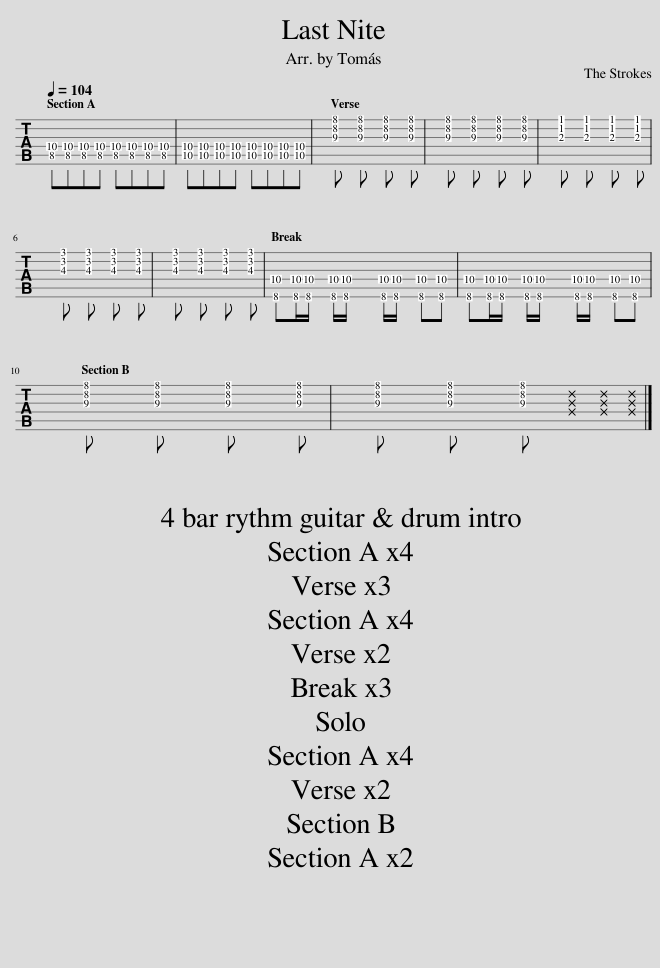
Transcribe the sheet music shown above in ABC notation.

X:1
L:1/8
Q:1/4=104
M:4/4
I:linebreak $
K:C
V:1 tab stafflines=6 strings=E2,A2,D3,G3,B3,E4
V:1
 [!5!F,!4!C][!5!F,!4!C][!5!F,!4!C][!5!F,!4!C] [!5!F,!4!C][!5!F,!4!C][!5!F,!4!C][!5!F,!4!C] | [!5!G,!4!C][!5!G,!4!C][!5!G,!4!C][!5!G,!4!C] [!5!G,!4!C][!5!G,!4!C][!5!G,!4!C][!5!G,!4!C] | x [!3!E!2!G!1!c] x [!3!E!2!G!1!c] x [!3!E!2!G!1!c] x [!3!E!2!G!1!c] | x [!3!E!2!G!1!c] x [!3!E!2!G!1!c] x [!3!E!2!G!1!c] x [!3!E!2!G!1!c] | x [!3!A,!2!C!1!F] x [!3!A,!2!C!1!F] x [!3!A,!2!C!1!F] x [!3!A,!2!C!1!F] |$ %5
 x [!3!B,!2!D!1!G] x [!3!B,!2!D!1!G] x [!3!B,!2!D!1!G] x [!3!B,!2!D!1!G] | x [!3!B,!2!D!1!G] x [!3!B,!2!D!1!G] x [!3!B,!2!D!1!G] x [!3!B,!2!D!1!G] | [!6!C,!4!C][!6!C,!4!C]/[!6!C,!4!C]/ x/ [!6!C,!4!C]/[!6!C,!4!C]/ x/ x/ [!6!C,!4!C]/[!6!C,!4!C]/ x/ [!6!C,!4!C][!6!C,!4!C] | [!6!C,!4!C][!6!C,!4!C]/[!6!C,!4!C]/ x/ [!6!C,!4!C]/[!6!C,!4!C]/ x/ x/ [!6!C,!4!C]/[!6!C,!4!C]/ x/ [!6!C,!4!C][!6!C,!4!C] |$ x [!3!E!2!G!1!c] x [!3!E!2!G!1!c] x [!3!E!2!G!1!c] x [!3!E!2!G!1!c] | %10
 x [!3!E!2!G!1!c] x [!3!E!2!G!1!c] x [!3!E!2!G!1!c] x/ x/ x/ x/ |] %11
